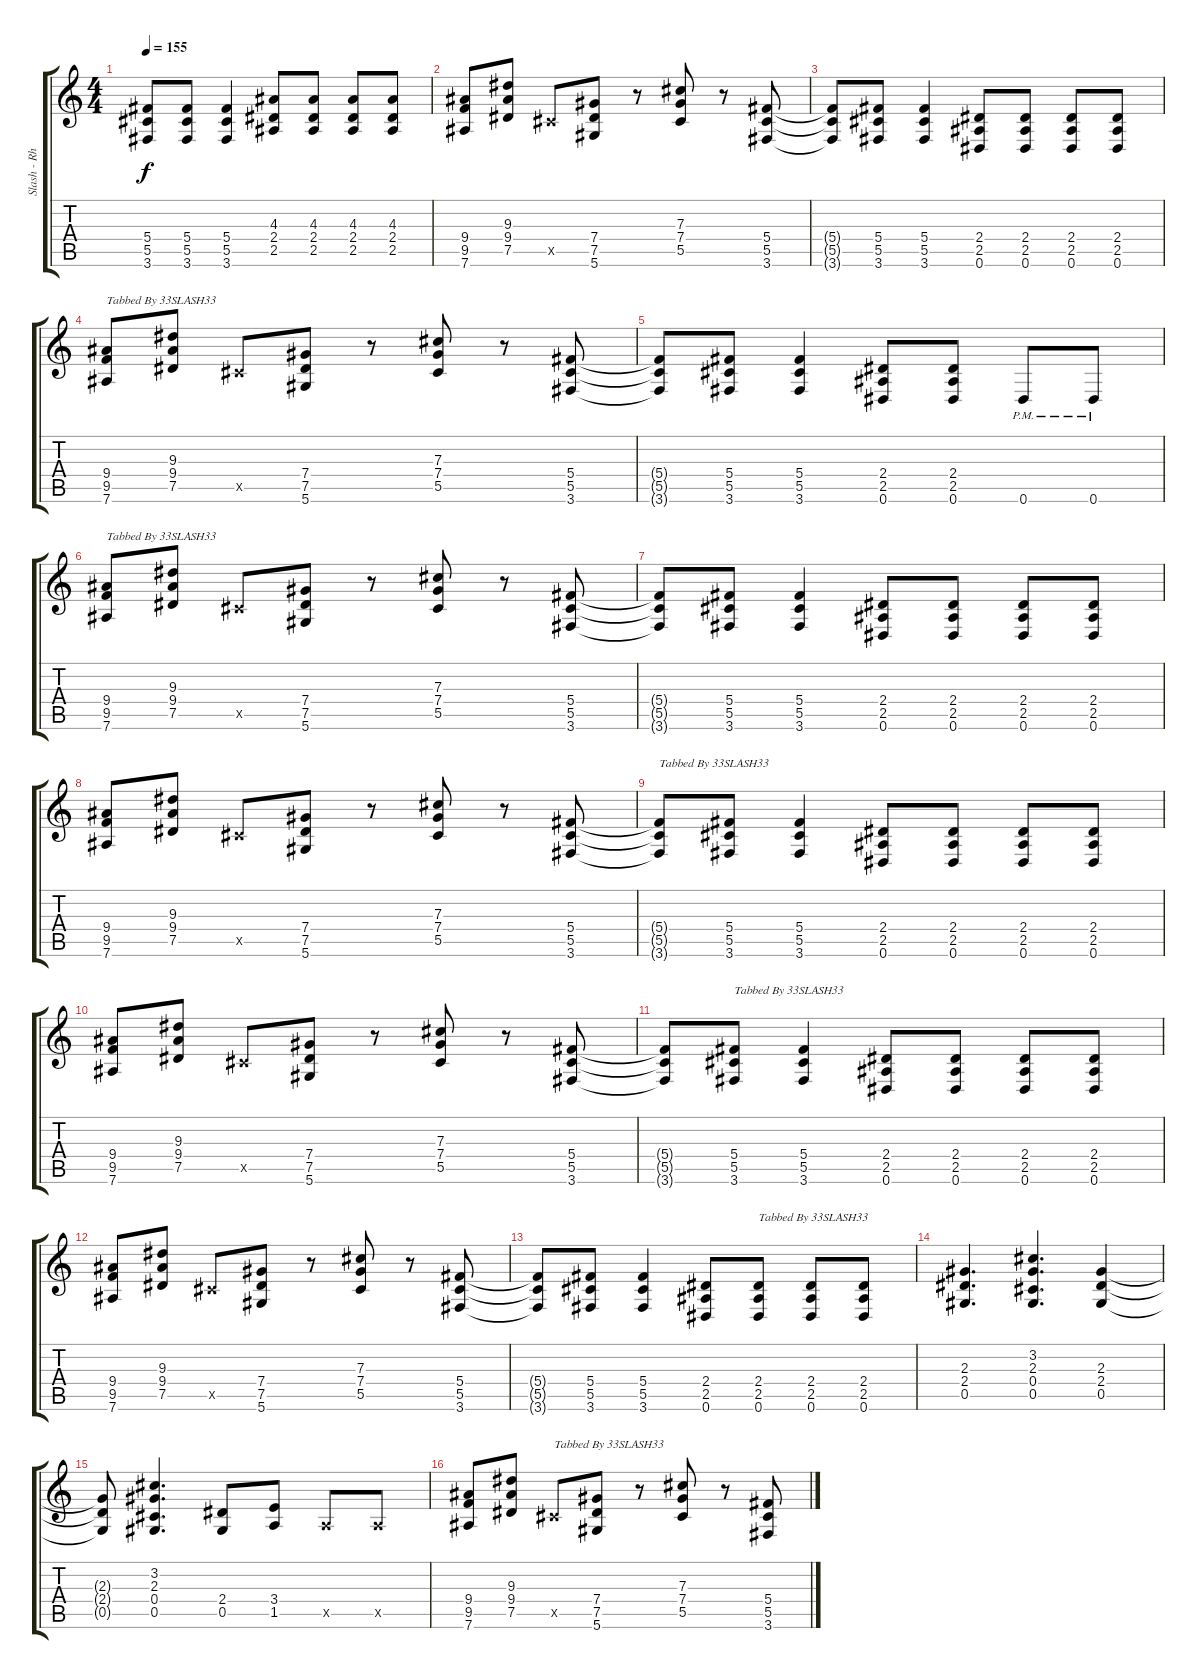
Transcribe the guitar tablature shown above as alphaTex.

\track ("Slash - Rhythm Guitar" "Slash - Rh") {instrument distortionguitar}
\staff {score tabs}
\tuning (Eb4 Bb3 Gb3 Db3 Ab2 Eb2) {hide}
\ts (4 4)
\tempo 155
\clef g2
\ks c
(5.4{t} 5.5{t} 3.6{t}).8{dy f} (5.4 5.5 3.6).8 (5.4 5.5 3.6).4 (4.3 2.4 2.5).8 (4.3 2.4 2.5).8 (4.3 2.4 2.5).8 (4.3 2.4 2.5).8 |
(9.4 9.5 7.6).8 (9.3 9.4 7.5).8 5.5{x}.8 (7.4 7.5 5.6).8 r.8 (7.3 7.4 5.5).8 r.8 (5.4 5.5 3.6).8 |
(5.4{t} 5.5{t} 3.6{t}).8 (5.4 5.5 3.6).8 (5.4 5.5 3.6).4 (2.4 2.5 0.6).8 (2.4 2.5 0.6).8 (2.4 2.5 0.6).8 (2.4 2.5 0.6).8 |
(9.4 9.5 7.6).8{txt "Tabbed By 33SLASH33"} (9.3 9.4 7.5).8 5.5{x}.8 (7.4 7.5 5.6).8 r.8 (7.3 7.4 5.5).8 r.8 (5.4 5.5 3.6).8 |
(5.4{t} 5.5{t} 3.6{t}).8 (5.4 5.5 3.6).8 (5.4 5.5 3.6).4 (2.4 2.5 0.6).8 (2.4 2.5 0.6).8 0.6{pm}.8 0.6{pm}.8 |
(9.4 9.5 7.6).8{txt "Tabbed By 33SLASH33"} (9.3 9.4 7.5).8 5.5{x}.8 (7.4 7.5 5.6).8 r.8 (7.3 7.4 5.5).8 r.8 (5.4 5.5 3.6).8 |
(5.4{t} 5.5{t} 3.6{t}).8 (5.4 5.5 3.6).8 (5.4 5.5 3.6).4 (2.4 2.5 0.6).8 (2.4 2.5 0.6).8 (2.4 2.5 0.6).8 (2.4 2.5 0.6).8 |
(9.4 9.5 7.6).8 (9.3 9.4 7.5).8 5.5{x}.8 (7.4 7.5 5.6).8 r.8 (7.3 7.4 5.5).8 r.8 (5.4 5.5 3.6).8 |
(5.4{t} 5.5{t} 3.6{t}).8{txt "Tabbed By 33SLASH33"} (5.4 5.5 3.6).8 (5.4 5.5 3.6).4 (2.4 2.5 0.6).8 (2.4 2.5 0.6).8 (2.4 2.5 0.6).8 (2.4 2.5 0.6).8 |
(9.4 9.5 7.6).8 (9.3 9.4 7.5).8 5.5{x}.8 (7.4 7.5 5.6).8 r.8 (7.3 7.4 5.5).8 r.8 (5.4 5.5 3.6).8 |
(5.4{t} 5.5{t} 3.6{t}).8 (5.4 5.5 3.6).8{txt "Tabbed By 33SLASH33"} (5.4 5.5 3.6).4 (2.4 2.5 0.6).8 (2.4 2.5 0.6).8 (2.4 2.5 0.6).8 (2.4 2.5 0.6).8 |
(9.4 9.5 7.6).8 (9.3 9.4 7.5).8 5.5{x}.8 (7.4 7.5 5.6).8 r.8 (7.3 7.4 5.5).8 r.8 (5.4 5.5 3.6).8 |
(5.4{t} 5.5{t} 3.6{t}).8 (5.4 5.5 3.6).8 (5.4 5.5 3.6).4 (2.4 2.5 0.6).8 (2.4 2.5 0.6).8{txt "Tabbed By 33SLASH33"} (2.4 2.5 0.6).8 (2.4 2.5 0.6).8 |
(2.3 2.4 0.5).4{d} (3.2 2.3 0.4 0.5).4{d} (2.3 2.4 0.5).4 |
(2.3{t} 2.4{t} 0.5{t}).8 (3.2 2.3 0.4 0.5).4{d} (2.4 0.5).8 (3.4 1.5).8 1.5{x}.8 1.5{x}.8 |
(9.4 9.5 7.6).8 (9.3 9.4 7.5).8 5.5{x}.8{txt "Tabbed By 33SLASH33"} (7.4 7.5 5.6).8 r.8 (7.3 7.4 5.5).8 r.8 (5.4 5.5 3.6).8
